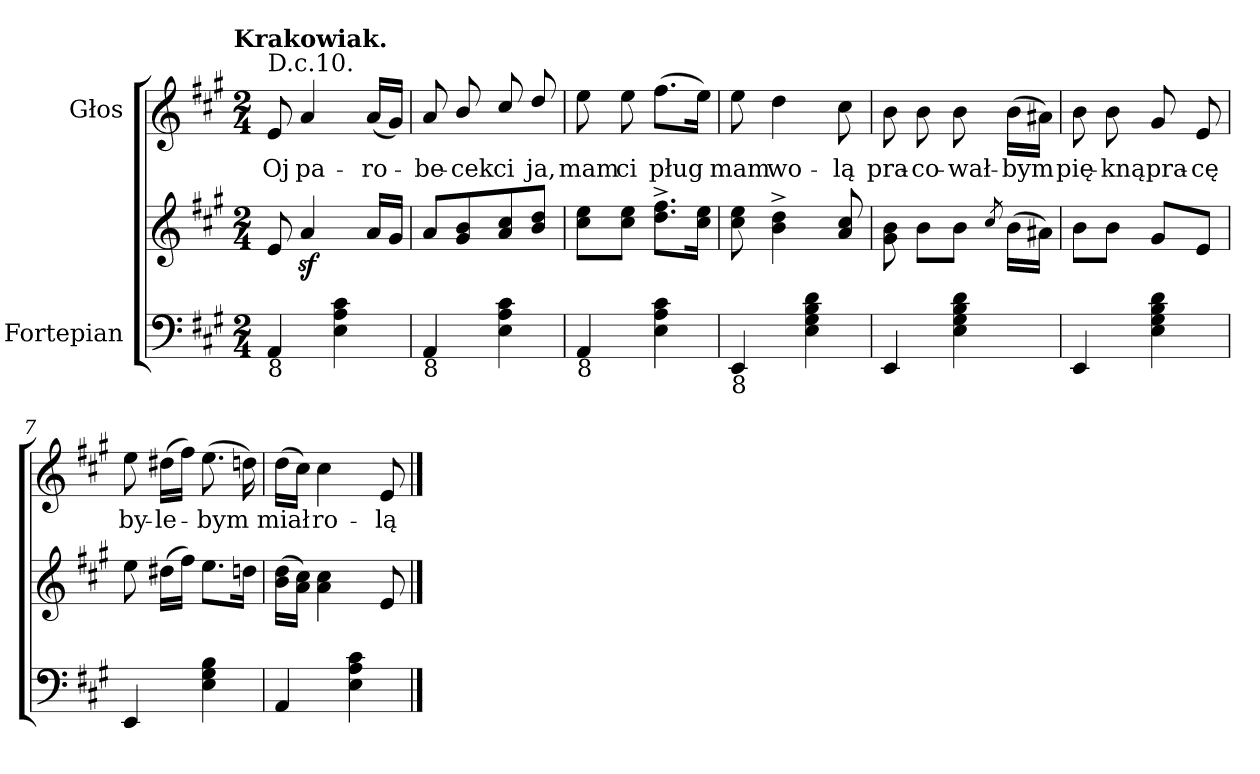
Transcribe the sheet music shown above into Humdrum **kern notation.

**kern	**kern	**kern	**text
*part2	*part2	*part1	*part1
*staff3	*staff2	*staff1	*staff1
*I"Fortepian	*	*I"Głos	*
*clefF4	*clefG2	*clefG2	*
*k[f#c#g#]	*k[f#c#g#]	*k[f#c#g#]	*
*A:	*A:	*A:	*
!!LO:TX:omd:t=Krakowiak.
*M2/4	*M2/4	*M2/4	*
=1	=1	=1	=1
!	!	!LO:TX:a:t=D.c.10.	!
!LO:TX:b:t=8	!	!	!
4AA/	8e/	8e/	Oj
.	4az/	4a/	pa-
4E\ 4A\ 4c#\	.	.	.
.	16a/LL	(16a/LL	-ro-
.	16g#/JJ	16g#/JJ)	.
=2	=2	=2	=2
!LO:TX:b:t=8	!	!	!
4AA/	8a/L	8a/	be-
.	8g#/ 8b/	8b/	-cek
4E\ 4A\ 4c#\	8a/ 8cc#/	8cc#/	ci
.	8b\ 8dd\J	8dd/	ja,
=3	=3	=3	=3
!LO:TX:b:t=8	!	!	!
4AA/	8cc#\ 8ee\L	8ee\	mam
.	8cc#\ 8ee\J	8ee\	ci
4E\ 4A\ 4c#\	8.dd^<\ 8.ff#^<\L	(8.ff#\L	pług
.	16cc#\ 16ee\Jk	16ee\Jk)	.
=4	=4	=4	=4
!LO:TX:b:t=8	!	!	!
4EE/	8cc#\ 8ee\	8ee\	mam
.	4b^<\ 4dd^<\	4dd\	wo-
4E\ 4G#\ 4B\ 4d\	.	.	.
.	8a/ 8cc#/	8cc#\	-lą
=5	=5	=5	=5
4EE/	8g#\ 8b\	8b\	pra-
.	8b\L	8b\	-co-
4E\ 4G#\ 4B\ 4d\	8b\J	8b\	-wał-
.	8qcc#/	.	.
.	(16b\LL	(16b\LL	-bym
.	16a#X\JJ)	16a#X\JJ)	.
=6	=6	=6	=6
4EE/	8b\L	8b\	pię-
.	8b\J	8b\	-kną
4E\ 4G#\ 4B\ 4d\	8g#/L	8g#/	pra-
.	8e/J	8e/	-cę
=7	=7	=7	=7
4EE/	8ee\	8ee\	by-
.	(16dd#X\LL	(16dd#X\LL	-le-
.	16ff#\JJ)	16ff#\JJ)	.
4E\ 4G#\ 4B\	8.ee\L	(8.ee\	bym
.	16ddn\Jk	16ddn\)	.
=8	=8	=8	=8
4AA/	(16b\ 16dd\LL	(16dd\LL	miał
.	16a\ 16cc#\JJ)	16cc#\JJ)	.
.	4a\ 4cc#\	4cc#\	ro-
4E\ 4A\ 4c#\	.	.	.
.	8e/	8e/	-lą
==	==	==	==
*-	*-	*-	*-
